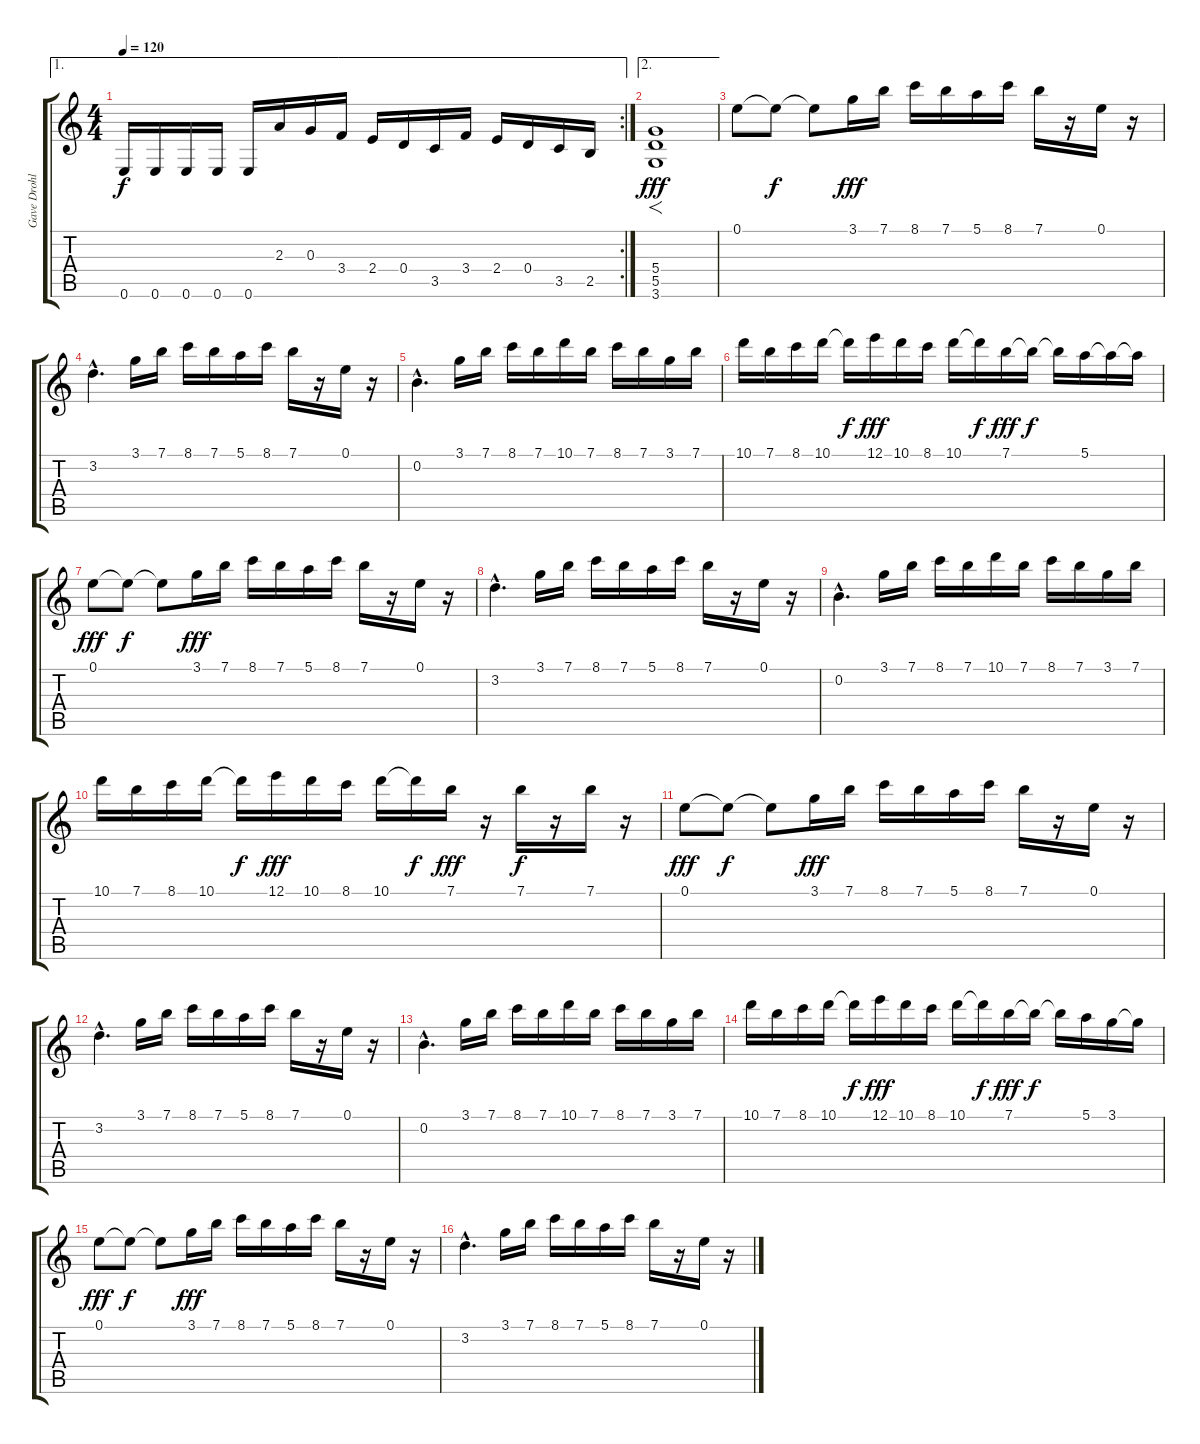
\track ("Gave Drohl" "Gave Drohl") {instrument distortionguitar}
\staff {score tabs}
\tuning (E4 B3 G3 D3 A2 E2) {hide}
\ae 1
\rc 2
\ts (4 4)
\tempo 120
\clef g2
\ks c
0.6.16{dy f} 0.6.16 0.6.16 0.6.16 0.6.16 2.3.16 0.3.16 3.4.16 2.4.16 0.4.16 3.5.16 3.4.16 2.4.16 0.4.16 3.5.16 2.5.16 |
\ae 2
(5.4 5.5 3.6).1{f dy fff instrument distortionguitar} |
0.1.8{volume 16 balance 8 instrument electricguitarjazz} 0.1{t}.8{dy f} 0.1{t}.8 3.1.16{dy fff} 7.1.16 8.1.16 7.1.16 5.1.16 8.1.16 7.1.16 r.16 0.1.16 r.16 |
3.2{hac}.4{d} 3.1.16 7.1.16 8.1.16 7.1.16 5.1.16 8.1.16 7.1.16 r.16 0.1.16 r.16 |
0.2{hac}.4{d} 3.1.16 7.1.16 8.1.16 7.1.16 10.1.16 7.1.16 8.1.16 7.1.16 3.1.16 7.1.16 |
10.1.16 7.1.16 8.1.16 10.1.16 10.1{t}.16{dy f} 12.1.16{dy fff} 10.1.16 8.1.16 10.1.16 10.1{t}.16{dy f} 7.1.16{dy fff} 7.1{t}.16{dy f} 7.1{t}.16 5.1.16 5.1{t}.16 5.1{t}.16 |
0.1.8{dy fff volume 16 balance 8 instrument electricguitarjazz} 0.1{t}.8{dy f} 0.1{t}.8 3.1.16{dy fff} 7.1.16 8.1.16 7.1.16 5.1.16 8.1.16 7.1.16 r.16 0.1.16 r.16 |
3.2{hac}.4{d} 3.1.16 7.1.16 8.1.16 7.1.16 5.1.16 8.1.16 7.1.16 r.16 0.1.16 r.16 |
0.2{hac}.4{d} 3.1.16 7.1.16 8.1.16 7.1.16 10.1.16 7.1.16 8.1.16 7.1.16 3.1.16 7.1.16 |
10.1.16 7.1.16 8.1.16 10.1.16 10.1{t}.16{dy f} 12.1.16{dy fff} 10.1.16 8.1.16 10.1.16 10.1{t}.16{dy f} 7.1.16{dy fff} r.16 7.1.16{dy f} r.16 7.1.16 r.16 |
0.1.8{dy fff volume 16 balance 8 instrument electricguitarjazz} 0.1{t}.8{dy f} 0.1{t}.8 3.1.16{dy fff} 7.1.16 8.1.16 7.1.16 5.1.16 8.1.16 7.1.16 r.16 0.1.16 r.16 |
3.2{hac}.4{d} 3.1.16 7.1.16 8.1.16 7.1.16 5.1.16 8.1.16 7.1.16 r.16 0.1.16 r.16 |
0.2{hac}.4{d} 3.1.16 7.1.16 8.1.16 7.1.16 10.1.16 7.1.16 8.1.16 7.1.16 3.1.16 7.1.16 |
10.1.16 7.1.16 8.1.16 10.1.16 10.1{t}.16{dy f} 12.1.16{dy fff} 10.1.16 8.1.16 10.1.16 10.1{t}.16{dy f} 7.1.16{dy fff} 7.1{t}.16{dy f} 7.1{t}.16 5.1.16 3.1.16 3.1{t}.16 |
0.1.8{dy fff volume 16 balance 8 instrument electricguitarjazz} 0.1{t}.8{dy f} 0.1{t}.8 3.1.16{dy fff} 7.1.16 8.1.16 7.1.16 5.1.16 8.1.16 7.1.16 r.16 0.1.16 r.16 |
3.2{hac}.4{d} 3.1.16 7.1.16 8.1.16 7.1.16 5.1.16 8.1.16 7.1.16 r.16 0.1.16 r.16
